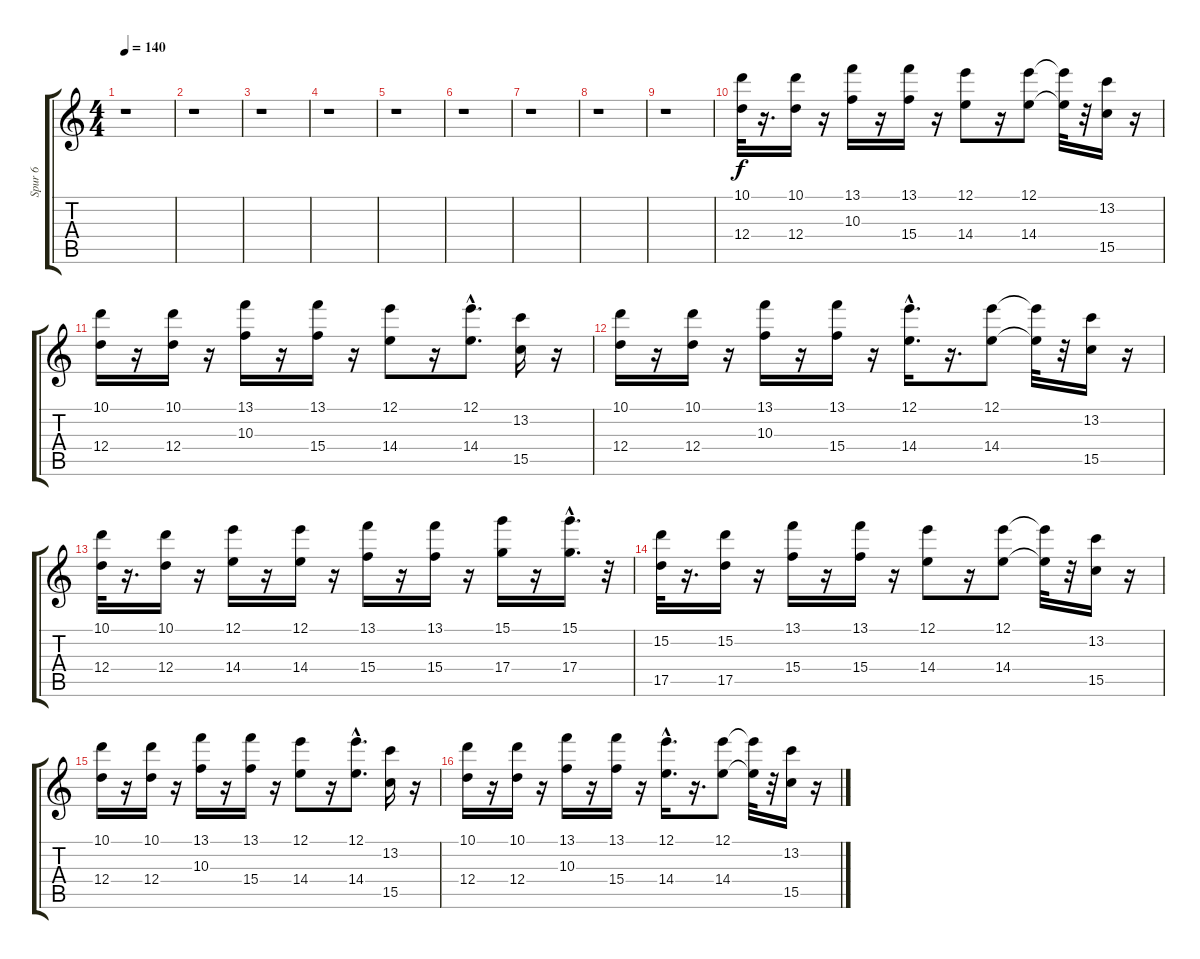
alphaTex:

\track ("Spur 6" "Spur 6") {instrument synthbass1}
\staff {score tabs}
\tuning (E4 B3 G3 D3 A2 E2) {hide}
\ts (4 4)
\tempo 140
\clef g2
\ks c
r.1{dy f} |
r.1 |
r.1 |
r.1 |
r.1 |
r.1 |
r.1 |
r.1 |
r.1 |
(10.1 12.4).32 r.16{d} (10.1 12.4).16 r.16 (13.1 10.3).16 r.16 (13.1 15.4).16 r.16 (12.1 14.4).8 r.16 (12.1 14.4).8 (12.1{t} 14.4{t}).32 r.32 (13.2 15.5).16 r.16 |
(10.1 12.4).16 r.16 (10.1 12.4).16 r.16 (13.1 10.3).16 r.16 (13.1 15.4).16 r.16 (12.1 14.4).8 r.16 (12.1{hac} 14.4{hac}).8{d} (13.2 15.5).16 r.16 |
(10.1 12.4).16 r.16 (10.1 12.4).16 r.16 (13.1 10.3).16 r.16 (13.1 15.4).16 r.16 (12.1{hac} 14.4{hac}).16{d} r.16{d} (12.1 14.4).8 (12.1{t} 14.4{t}).32 r.32 (13.2 15.5).16 r.16 |
(10.1 12.4).32 r.16{d} (10.1 12.4).16 r.16 (12.1 14.4).16 r.16 (12.1 14.4).16 r.16 (13.1 15.4).16 r.16 (13.1 15.4).16 r.16 (15.1 17.4).16 r.16 (15.1{hac} 17.4{hac}).16{d} r.32 |
(15.2 17.5).32 r.16{d} (15.2 17.5).16 r.16 (13.1 15.4).16 r.16 (13.1 15.4).16 r.16 (12.1 14.4).8 r.16 (12.1 14.4).8 (12.1{t} 14.4{t}).32 r.32 (13.2 15.5).16 r.16 |
(10.1 12.4).16 r.16 (10.1 12.4).16 r.16 (13.1 10.3).16 r.16 (13.1 15.4).16 r.16 (12.1 14.4).8 r.16 (12.1{hac} 14.4{hac}).8{d} (13.2 15.5).16 r.16 |
(10.1 12.4).16 r.16 (10.1 12.4).16 r.16 (13.1 10.3).16 r.16 (13.1 15.4).16 r.16 (12.1{hac} 14.4{hac}).16{d} r.16{d} (12.1 14.4).8 (12.1{t} 14.4{t}).32 r.32 (13.2 15.5).16 r.16
